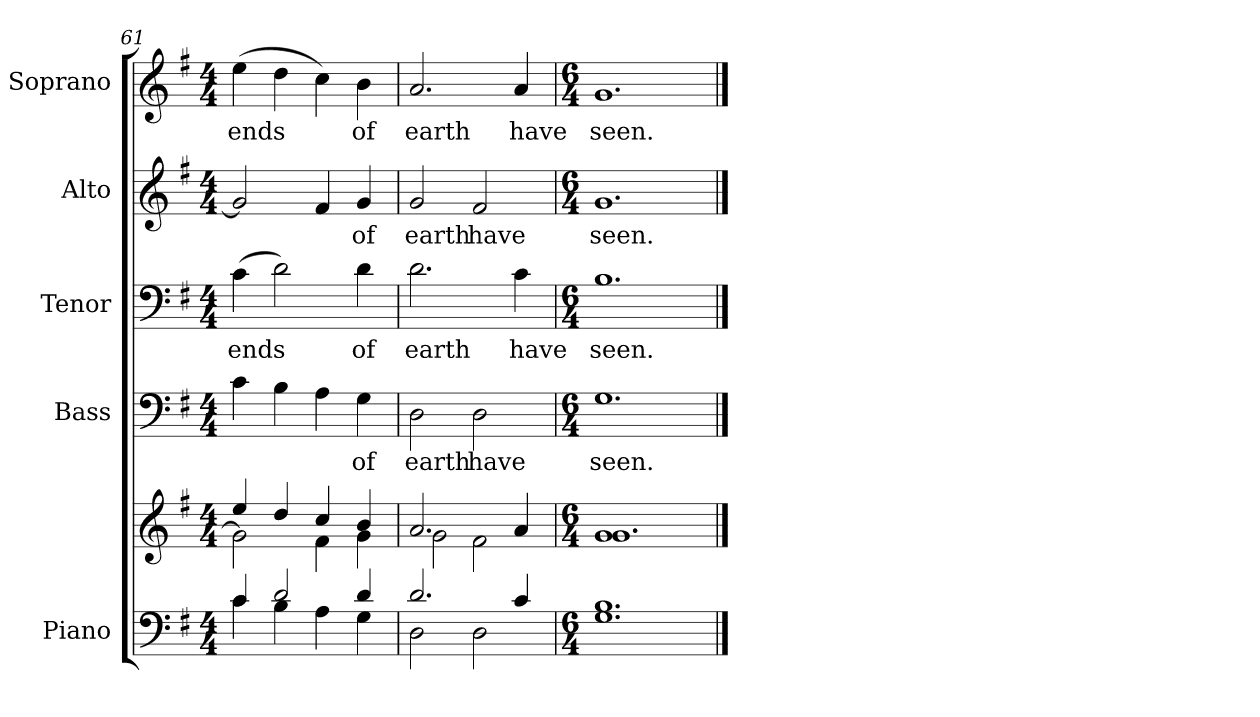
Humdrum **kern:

**kern	**kern	**kern	**text	**kern	**text	**kern	**text	**kern	**text
*part5	*part5	*part4	*part4	*part3	*part3	*part2	*part2	*part1	*part1
*staff6	*staff5	*staff4	*staff4	*staff3	*staff3	*staff2	*staff2	*staff1	*staff1
*I"Piano	*	*I"Bass	*	*I"Tenor	*	*I"Alto	*	*I"Soprano	*
*I'Pno.	*	*I'B.	*	*I'T.	*	*I'A.	*	*I'S.	*
!!LO:PB:g=z
*clefF4	*clefG2	*clefF4	*	*clefF4	*	*clefG2	*	*clefG2	*
*k[f#]	*k[f#]	*k[f#]	*	*k[f#]	*	*k[f#]	*	*k[f#]	*
*G:	*G:	*G:	*	*G:	*	*G:	*	*G:	*
*M4/4	*M4/4	*M4/4	*	*M4/4	*	*M4/4	*	*M4/4	*
=61	=61	=61	=61	=61	=61	=61	=61	=61	=61
*^	*^	*	*	*	*	*	*	*	*
!	!	!	!	!	!	!	!LO:LY:b:color=#000000	!	!	!	!
!	!	!	!	!	!	!	!	!	!	!	!LO:LY:b:color=#000000
4ci/	4ci\	4eei/	2gi\]	4ci\	.	(4ci\	ends	2gi/]	.	(4eei\	ends
2di/	4Bi\	4ddi/	.	4Bi\	.	2di\)	.	.	.	4ddi\	.
.	4Ai\	4cci/	4f#i\	4Ai\	.	.	.	4f#i/	.	4cci\)	.
!	!	!	!	!	!LO:LY:b:color=#000000	!	!	!	!	!	!
!	!	!	!	!	!	!	!LO:LY:b:color=#000000	!	!	!	!
!	!	!	!	!	!	!	!	!	!LO:LY:b:color=#000000	!	!
!	!	!	!	!	!	!	!	!	!	!	!LO:LY:b:color=#000000
4di/	4Gi\	4bi/	4gi\	4Gi\	of	4di\	of	4gi/	of	4bi\	of
=62	=62	=62	=62	=62	=62	=62	=62	=62	=62	=62	=62
!	!	!	!	!	!LO:LY:b:color=#000000	!	!	!	!	!	!
!	!	!	!	!	!	!	!LO:LY:b:color=#000000	!	!	!	!
!	!	!	!	!	!	!	!	!	!LO:LY:b:color=#000000	!	!
!	!	!	!	!	!	!	!	!	!	!	!LO:LY:b:color=#000000
2.di/	2Di\	2.ai/	2gi\	2Di\	earth	2.di\	earth	2gi/	earth	2.ai/	earth
!	!	!	!	!	!LO:LY:b:color=#000000	!	!	!	!	!	!
!	!	!	!	!	!	!	!	!	!LO:LY:b:color=#000000	!	!
.	2Di\	.	2f#i\	2Di\	have	.	.	2f#i/	have	.	.
!	!	!	!	!	!	!	!LO:LY:b:color=#000000	!	!	!	!
!	!	!	!	!	!	!	!	!	!	!	!LO:LY:b:color=#000000
4ci/	.	4ai/	.	.	.	4ci\	have	.	.	4ai/	have
=63	=63	=63	=63	=63	=63	=63	=63	=63	=63	=63	=63
*M6/4	*	*M6/4	*	*M6/4	*	*M6/4	*	*M6/4	*	*M6/4	*
!	!	!	!	!	!LO:LY:b:color=#000000	!	!	!	!	!	!
!	!	!	!	!	!	!	!LO:LY:b:color=#000000	!	!	!	!
!	!	!	!	!	!	!	!	!	!LO:LY:b:color=#000000	!	!
!	!	!	!	!	!	!	!	!	!	!	!LO:LY:b:color=#000000
1.Bi	1.Gi	1.gi	1.gi	1.Gi	seen.	1.Bi	seen.	1.gi	seen.	1.gi	seen.
*v	*v	*	*	*	*	*	*	*	*	*	*
*	*v	*v	*	*	*	*	*	*	*	*
==	==	==	==	==	==	==	==	==	==
*-	*-	*-	*-	*-	*-	*-	*-	*-	*-
